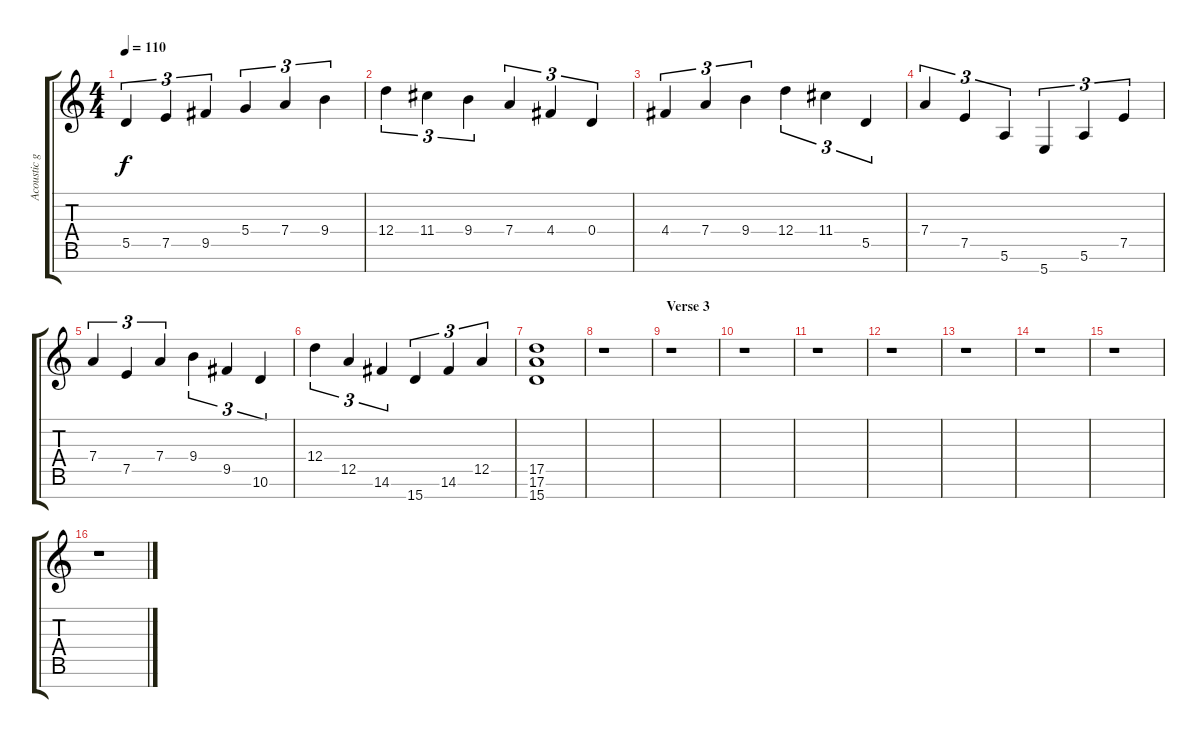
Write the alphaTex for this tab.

\track ("Acoustic gtr" "Acoustic g") {instrument acousticguitarnylon}
\staff {score tabs}
\tuning (E4 B3 G3 D3 A2 E2 B1) {hide}
\ts (4 4)
\tempo 110
\clef g2
\ks c
5.5.4{tu (3 2) dy f} 7.5.4{tu (3 2)} 9.5.4{tu (3 2)} 5.4.4{tu (3 2)} 7.4.4{tu (3 2)} 9.4.4{tu (3 2)} |
12.4.4{tu (3 2)} 11.4.4{tu (3 2)} 9.4.4{tu (3 2)} 7.4.4{tu (3 2)} 4.4.4{tu (3 2)} 0.4.4{tu (3 2)} |
4.4.4{tu (3 2)} 7.4.4{tu (3 2)} 9.4.4{tu (3 2)} 12.4.4{tu (3 2)} 11.4.4{tu (3 2)} 5.5.4{tu (3 2)} |
7.4.4{tu (3 2)} 7.5.4{tu (3 2)} 5.6.4{tu (3 2)} 5.7.4{tu (3 2)} 5.6.4{tu (3 2)} 7.5.4{tu (3 2)} |
7.4.4{tu (3 2)} 7.5.4{tu (3 2)} 7.4.4{tu (3 2)} 9.4.4{tu (3 2)} 9.5.4{tu (3 2)} 10.6.4{tu (3 2)} |
12.4.4{tu (3 2)} 12.5.4{tu (3 2)} 14.6.4{tu (3 2)} 15.7.4{tu (3 2)} 14.6.4{tu (3 2)} 12.5.4{tu (3 2)} |
(17.5 17.6 15.7).1 |
r.1 |
\section ("" "Verse 3")
r.1 |
r.1 |
r.1 |
r.1 |
r.1 |
r.1 |
r.1 |
r.1
